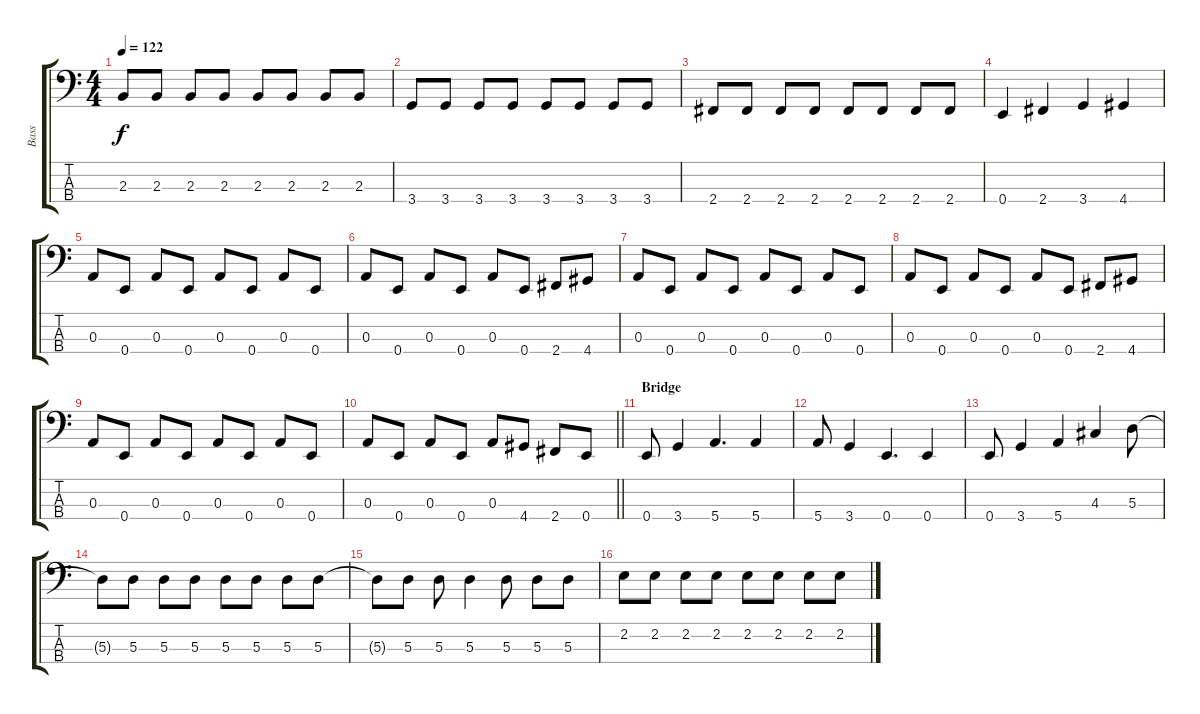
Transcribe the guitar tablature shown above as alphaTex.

\track ("Bass" "Bass") {instrument electricbassfinger}
\staff {score tabs}
\tuning (G2 D2 A1 E1) {hide}
\ts (4 4)
\tempo 122
\clef f4
\ks c
2.3.8{dy f} 2.3.8 2.3.8 2.3.8 2.3.8 2.3.8 2.3.8 2.3.8 |
3.4.8 3.4.8 3.4.8 3.4.8 3.4.8 3.4.8 3.4.8 3.4.8 |
2.4.8 2.4.8 2.4.8 2.4.8 2.4.8 2.4.8 2.4.8 2.4.8 |
0.4.4 2.4.4 3.4.4 4.4.4 |
0.3.8 0.4.8 0.3.8 0.4.8 0.3.8 0.4.8 0.3.8 0.4.8 |
0.3.8 0.4.8 0.3.8 0.4.8 0.3.8 0.4.8 2.4.8 4.4.8 |
0.3.8 0.4.8 0.3.8 0.4.8 0.3.8 0.4.8 0.3.8 0.4.8 |
0.3.8 0.4.8 0.3.8 0.4.8 0.3.8 0.4.8 2.4.8 4.4.8 |
0.3.8 0.4.8 0.3.8 0.4.8 0.3.8 0.4.8 0.3.8 0.4.8 |
\barLineRight lightlight
0.3.8 0.4.8 0.3.8 0.4.8 0.3.8 4.4.8 2.4.8 0.4.8 |
\section ("" "Bridge")
0.4.8 3.4.4 5.4.4{d} 5.4.4 |
5.4.8 3.4.4 0.4.4{d} 0.4.4 |
0.4.8 3.4.4 5.4.4 4.3.4 5.3.8 |
5.3{t}.8 5.3.8 5.3.8 5.3.8 5.3.8 5.3.8 5.3.8 5.3.8 |
5.3{t}.8 5.3.8 5.3.8 5.3.4 5.3.8 5.3.8 5.3.8 |
2.2.8 2.2.8 2.2.8 2.2.8 2.2.8 2.2.8 2.2.8 2.2.8
